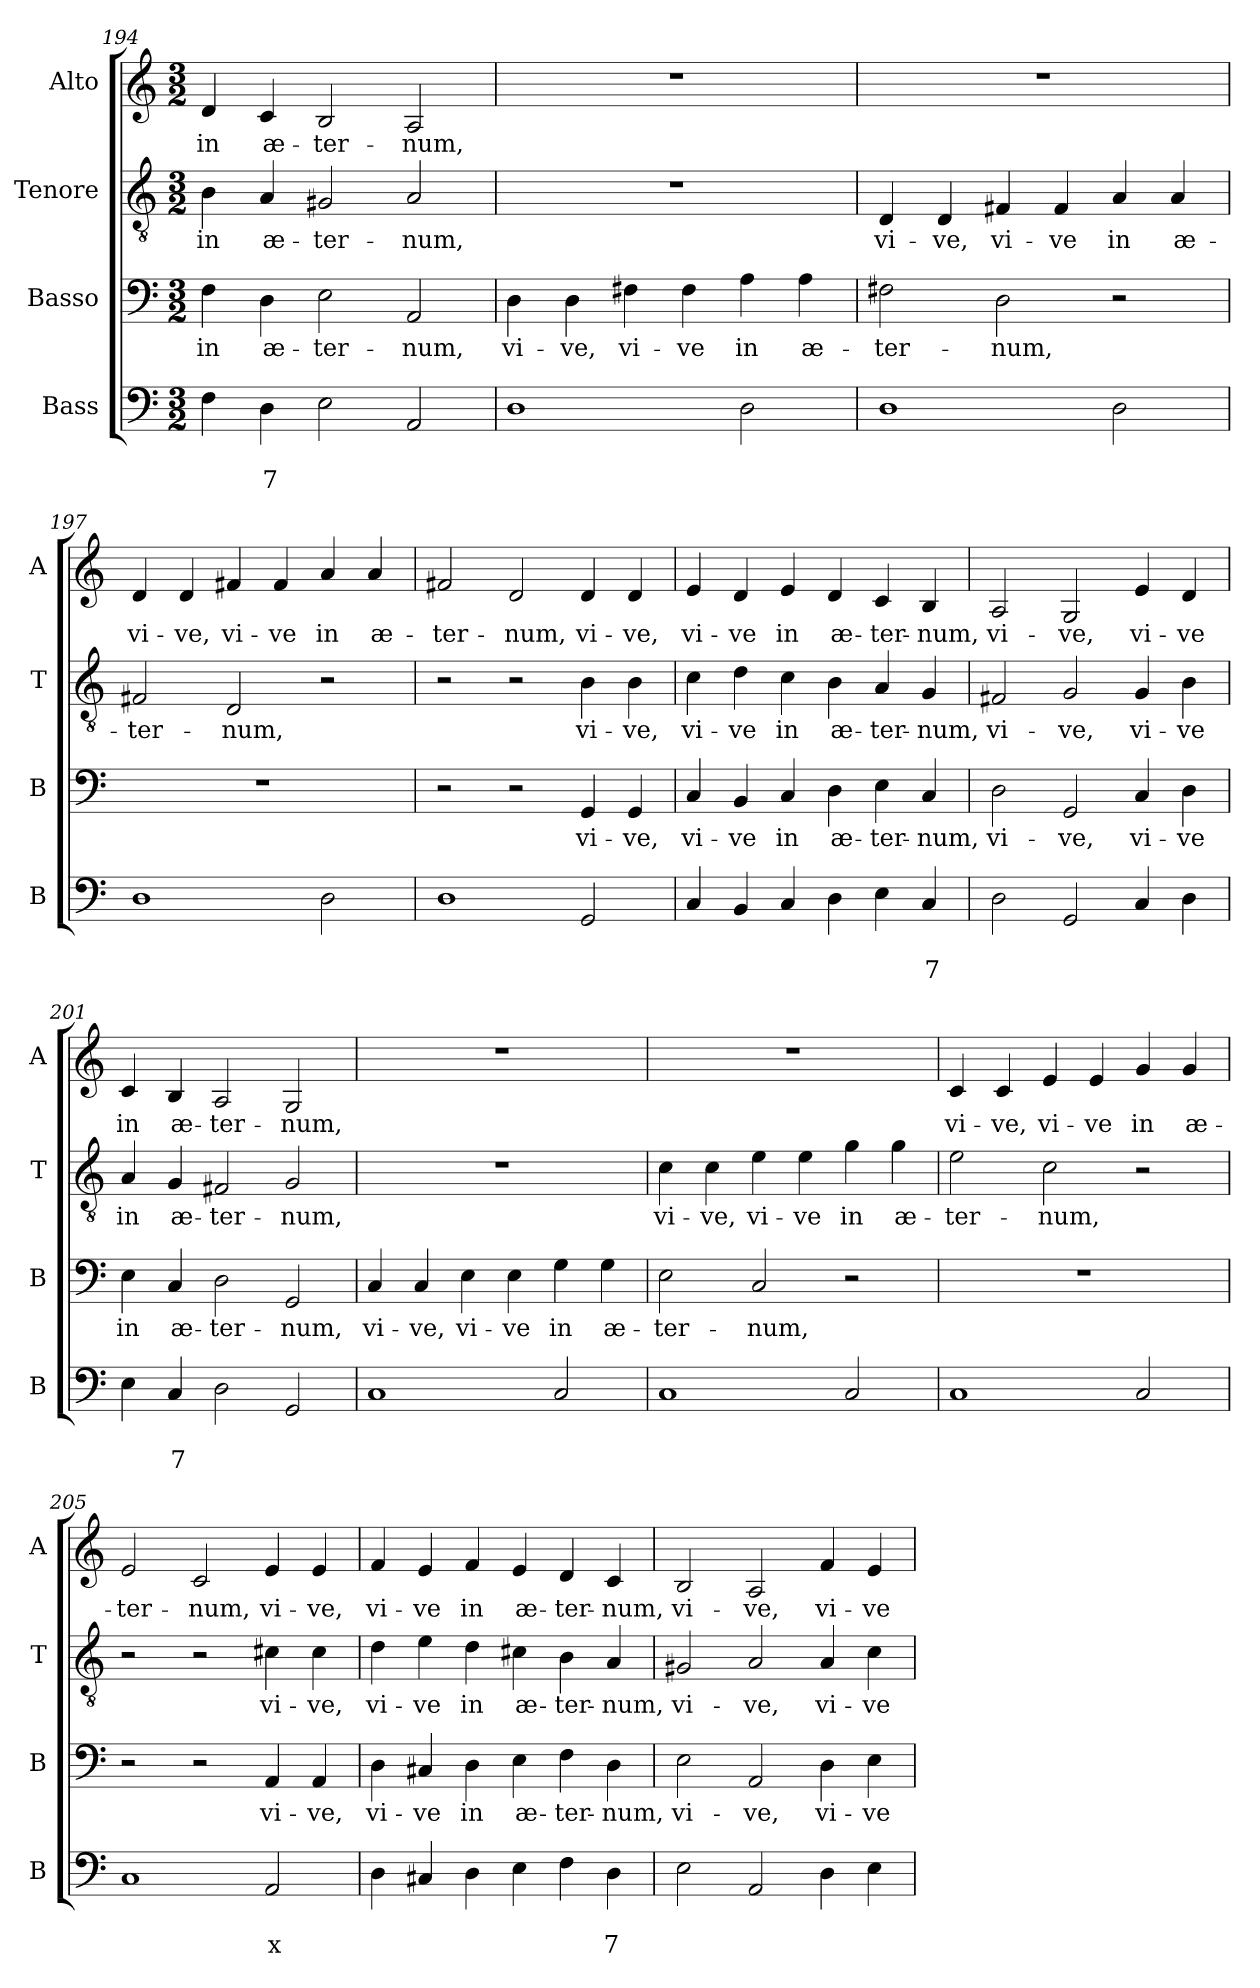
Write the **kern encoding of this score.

**kern	**text	**text	**kern	**text	**kern	**text	**kern	**text
*part4	*part4	*part4	*part3	*part3	*part2	*part2	*part1	*part1
*staff4	*staff4	*staff4	*staff3	*staff3	*staff2	*staff2	*staff1	*staff1
*I"Bass	*	*	*I"Basso	*	*I"Tenore	*	*I"Alto	*
*I'B	*	*	*I'B	*	*I'T	*	*I'A	*
*clefF4	*	*	*clefF4	*	*clefGv2	*	*clefG2	*
*k[]	*	*	*k[]	*	*k[]	*	*k[]	*
*C:	*	*	*C:	*	*C:	*	*C:	*
*M3/2	*	*	*M3/2	*	*M3/2	*	*M3/2	*
=194	=194	=194	=194	=194	=194	=194	=194	=194
!	!	!	!	!LO:LY:b	!	!LO:LY:b	!	!LO:LY:b
4F\	.	.	4F\	in	4B\	in	4d/	in
!	!	!LO:LY:b	!	!LO:LY:b	!	!LO:LY:b	!	!LO:LY:b
4D\	.	7	4D\	æ-	4A/	æ-	4c/	æ-
!	!	!	!	!LO:LY:b	!	!LO:LY:b	!	!LO:LY:b
2E\	.	.	2E\	-ter-	2G#X/	-ter-	2B/	-ter-
!	!	!	!	!LO:LY:b	!	!LO:LY:b	!	!LO:LY:b
2AA/	.	.	2AA/	-num,	2A/	-num,	2A/	-num,
=195	=195	=195	=195	=195	=195	=195	=195	=195
!	!	!	!	!LO:LY:b	!	!	!	!
1D	.	.	4D\	vi-	1.r	.	1.r	.
!	!	!	!	!LO:LY:b	!	!	!	!
.	.	.	4D\	-ve,	.	.	.	.
!	!	!	!	!LO:LY:b	!	!	!	!
.	.	.	4F#X\	vi-	.	.	.	.
!	!	!	!	!LO:LY:b	!	!	!	!
.	.	.	4F#\	-ve	.	.	.	.
!	!	!	!	!LO:LY:b	!	!	!	!
2D\	.	.	4A\	in	.	.	.	.
!	!	!	!	!LO:LY:b	!	!	!	!
.	.	.	4A\	æ-	.	.	.	.
!!LO:PB:g=z
=196	=196	=196	=196	=196	=196	=196	=196	=196
!	!	!	!	!LO:LY:b	!	!LO:LY:b	!	!
1D	.	.	2F#X\	-ter-	4D/	vi-	1.r	.
!	!	!	!	!	!	!LO:LY:b	!	!
.	.	.	.	.	4D/	-ve,	.	.
!	!	!	!	!LO:LY:b	!	!LO:LY:b	!	!
.	.	.	2D\	-num,	4F#X/	vi-	.	.
!	!	!	!	!	!	!LO:LY:b	!	!
.	.	.	.	.	4F#/	-ve	.	.
!	!	!	!	!	!	!LO:LY:b	!	!
2D\	.	.	2r	.	4A/	in	.	.
!	!	!	!	!	!	!LO:LY:b	!	!
.	.	.	.	.	4A/	æ-	.	.
=197	=197	=197	=197	=197	=197	=197	=197	=197
!	!	!	!	!	!	!LO:LY:b	!	!LO:LY:b
1D	.	.	1.r	.	2F#X/	-ter-	4d/	vi-
!	!	!	!	!	!	!	!	!LO:LY:b
.	.	.	.	.	.	.	4d/	-ve,
!	!	!	!	!	!	!LO:LY:b	!	!LO:LY:b
.	.	.	.	.	2D/	-num,	4f#X/	vi-
!	!	!	!	!	!	!	!	!LO:LY:b
.	.	.	.	.	.	.	4f#/	-ve
!	!	!	!	!	!	!	!	!LO:LY:b
2D\	.	.	.	.	2r	.	4a/	in
!	!	!	!	!	!	!	!	!LO:LY:b
.	.	.	.	.	.	.	4a/	æ-
=198	=198	=198	=198	=198	=198	=198	=198	=198
!	!	!	!	!	!	!	!	!LO:LY:b
1D	.	.	2r	.	2r	.	2f#X/	-ter-
!	!	!	!	!	!	!	!	!LO:LY:b
.	.	.	2r	.	2r	.	2d/	-num,
!	!	!	!	!LO:LY:b	!	!LO:LY:b	!	!LO:LY:b
2GG/	.	.	4GG/	vi-	4B\	vi-	4d/	vi-
!	!	!	!	!LO:LY:b	!	!LO:LY:b	!	!LO:LY:b
.	.	.	4GG/	-ve,	4B\	-ve,	4d/	-ve,
=199	=199	=199	=199	=199	=199	=199	=199	=199
!	!	!	!	!LO:LY:b	!	!LO:LY:b	!	!LO:LY:b
4C/	.	.	4C/	vi-	4c\	vi-	4e/	vi-
!	!	!	!	!LO:LY:b	!	!LO:LY:b	!	!LO:LY:b
4BB/	.	.	4BB/	-ve	4d\	-ve	4d/	-ve
!	!	!	!	!LO:LY:b	!	!LO:LY:b	!	!LO:LY:b
4C/	.	.	4C/	in	4c\	in	4e/	in
!	!	!	!	!LO:LY:b	!	!LO:LY:b	!	!LO:LY:b
4D\	.	.	4D\	æ-	4B\	æ-	4d/	æ-
!	!	!	!	!LO:LY:b	!	!LO:LY:b	!	!LO:LY:b
4E\	.	.	4E\	-ter-	4A/	-ter-	4c/	-ter-
!	!	!LO:LY:b	!	!LO:LY:b	!	!LO:LY:b	!	!LO:LY:b
4C/	.	7	4C/	-num,	4G/	-num,	4B/	-num,
=200	=200	=200	=200	=200	=200	=200	=200	=200
!	!	!	!	!LO:LY:b	!	!LO:LY:b	!	!LO:LY:b
2D\	.	.	2D\	vi-	2F#X/	vi-	2A/	vi-
!	!	!	!	!LO:LY:b	!	!LO:LY:b	!	!LO:LY:b
2GG/	.	.	2GG/	-ve,	2G/	-ve,	2G/	-ve,
!	!	!	!	!LO:LY:b	!	!LO:LY:b	!	!LO:LY:b
4C/	.	.	4C/	vi-	4G/	vi-	4e/	vi-
!	!	!	!	!LO:LY:b	!	!LO:LY:b	!	!LO:LY:b
4D\	.	.	4D\	-ve	4B\	-ve	4d/	-ve
!!LO:LB:g=z
=201	=201	=201	=201	=201	=201	=201	=201	=201
!	!	!	!	!LO:LY:b	!	!LO:LY:b	!	!LO:LY:b
4E\	.	.	4E\	in	4A/	in	4c/	in
!	!	!LO:LY:b	!	!LO:LY:b	!	!LO:LY:b	!	!LO:LY:b
4C/	.	7	4C/	æ-	4G/	æ-	4B/	æ-
!	!	!	!	!LO:LY:b	!	!LO:LY:b	!	!LO:LY:b
2D\	.	.	2D\	-ter-	2F#X/	-ter-	2A/	-ter-
!	!	!	!	!LO:LY:b	!	!LO:LY:b	!	!LO:LY:b
2GG/	.	.	2GG/	-num,	2G/	-num,	2G/	-num,
=202	=202	=202	=202	=202	=202	=202	=202	=202
!	!	!	!	!LO:LY:b	!	!	!	!
1C	.	.	4C/	vi-	1.r	.	1.r	.
!	!	!	!	!LO:LY:b	!	!	!	!
.	.	.	4C/	-ve,	.	.	.	.
!	!	!	!	!LO:LY:b	!	!	!	!
.	.	.	4E\	vi-	.	.	.	.
!	!	!	!	!LO:LY:b	!	!	!	!
.	.	.	4E\	-ve	.	.	.	.
!	!	!	!	!LO:LY:b	!	!	!	!
2C/	.	.	4G\	in	.	.	.	.
!	!	!	!	!LO:LY:b	!	!	!	!
.	.	.	4G\	æ-	.	.	.	.
=203	=203	=203	=203	=203	=203	=203	=203	=203
!	!	!	!	!LO:LY:b	!	!LO:LY:b	!	!
1C	.	.	2E\	-ter-	4c\	vi-	1.r	.
!	!	!	!	!	!	!LO:LY:b	!	!
.	.	.	.	.	4c\	-ve,	.	.
!	!	!	!	!LO:LY:b	!	!LO:LY:b	!	!
.	.	.	2C/	-num,	4e\	vi-	.	.
!	!	!	!	!	!	!LO:LY:b	!	!
.	.	.	.	.	4e\	-ve	.	.
!	!	!	!	!	!	!LO:LY:b	!	!
2C/	.	.	2r	.	4g\	in	.	.
!	!	!	!	!	!	!LO:LY:b	!	!
.	.	.	.	.	4g\	æ-	.	.
=204	=204	=204	=204	=204	=204	=204	=204	=204
!	!	!	!	!	!	!LO:LY:b	!	!LO:LY:b
1C	.	.	1.r	.	2e\	-ter-	4c/	vi-
!	!	!	!	!	!	!	!	!LO:LY:b
.	.	.	.	.	.	.	4c/	-ve,
!	!	!	!	!	!	!LO:LY:b	!	!LO:LY:b
.	.	.	.	.	2c\	-num,	4e/	vi-
!	!	!	!	!	!	!	!	!LO:LY:b
.	.	.	.	.	.	.	4e/	-ve
!	!	!	!	!	!	!	!	!LO:LY:b
2C/	.	.	.	.	2r	.	4g/	in
!	!	!	!	!	!	!	!	!LO:LY:b
.	.	.	.	.	.	.	4g/	æ-
=205	=205	=205	=205	=205	=205	=205	=205	=205
!	!	!	!	!	!	!	!	!LO:LY:b
1C	.	.	2r	.	2r	.	2e/	-ter-
!	!	!	!	!	!	!	!	!LO:LY:b
.	.	.	2r	.	2r	.	2c/	-num,
!	!	!LO:LY:b	!	!LO:LY:b	!	!LO:LY:b	!	!LO:LY:b
2AA/	.	x	4AA/	vi-	4c#X\	vi-	4e/	vi-
!	!	!	!	!LO:LY:b	!	!LO:LY:b	!	!LO:LY:b
.	.	.	4AA/	-ve,	4c#\	-ve,	4e/	-ve,
!!LO:LB:g=z
=206	=206	=206	=206	=206	=206	=206	=206	=206
!	!	!	!	!LO:LY:b	!	!LO:LY:b	!	!LO:LY:b
4D\	.	.	4D\	vi-	4d\	vi-	4f/	vi-
!	!	!	!	!LO:LY:b	!	!LO:LY:b	!	!LO:LY:b
4C#X/	.	.	4C#X/	-ve	4e\	-ve	4e/	-ve
!	!	!	!	!LO:LY:b	!	!LO:LY:b	!	!LO:LY:b
4D\	.	.	4D\	in	4d\	in	4f/	in
!	!	!	!	!LO:LY:b	!	!LO:LY:b	!	!LO:LY:b
4E\	.	.	4E\	æ-	4c#X\	æ-	4e/	æ-
!	!	!	!	!LO:LY:b	!	!LO:LY:b	!	!LO:LY:b
4F\	.	.	4F\	-ter-	4B\	-ter-	4d/	-ter-
!	!	!LO:LY:b	!	!LO:LY:b	!	!LO:LY:b	!	!LO:LY:b
4D\	.	7	4D\	-num,	4A/	-num,	4c/	-num,
=207	=207	=207	=207	=207	=207	=207	=207	=207
!	!	!	!	!LO:LY:b	!	!LO:LY:b	!	!LO:LY:b
2E\	.	.	2E\	vi-	2G#X/	vi-	2B/	vi-
!	!	!	!	!LO:LY:b	!	!LO:LY:b	!	!LO:LY:b
2AA/	.	.	2AA/	-ve,	2A/	-ve,	2A/	-ve,
!	!	!	!	!LO:LY:b	!	!LO:LY:b	!	!LO:LY:b
4D\	.	.	4D\	vi-	4A/	vi-	4f/	vi-
!	!	!	!	!LO:LY:b	!	!LO:LY:b	!	!LO:LY:b
4E\	.	.	4E\	-ve	4c\	-ve	4e/	-ve
=	=	=	=	=	=	=	=	=
*-	*-	*-	*-	*-	*-	*-	*-	*-
